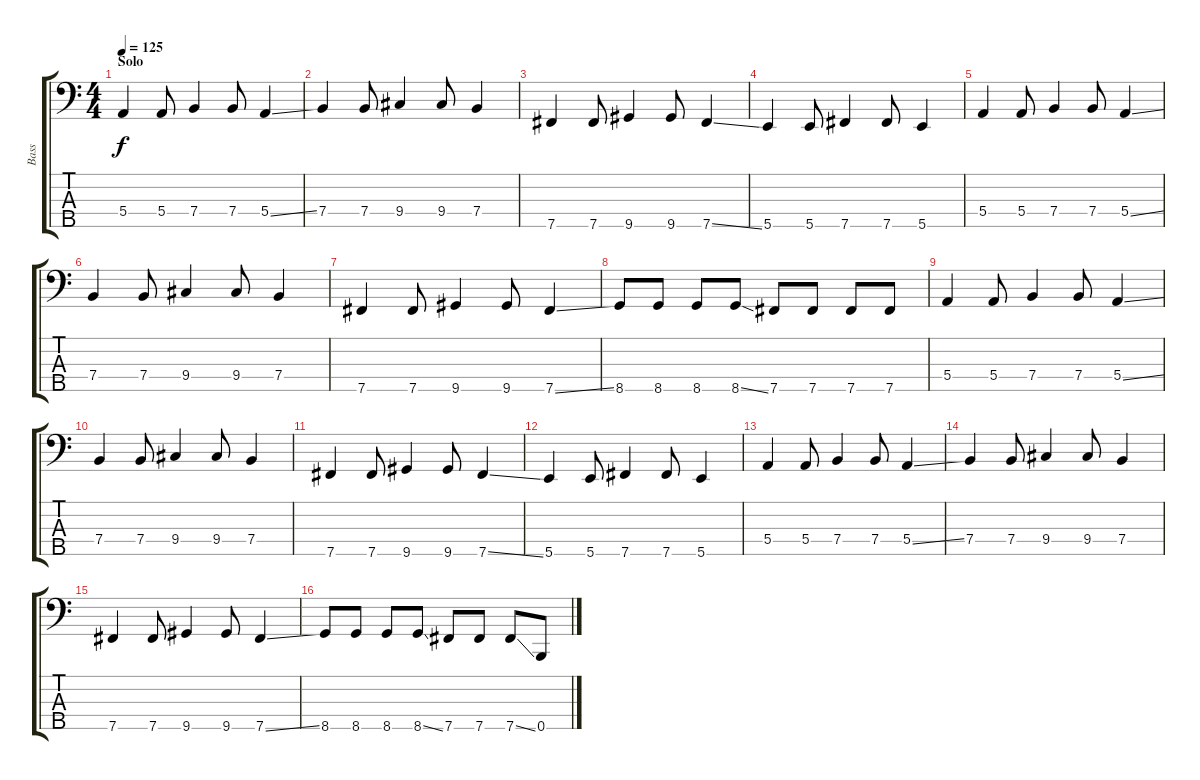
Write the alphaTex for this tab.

\track ("Bass" "Bass") {instrument electricbasspick}
\staff {score tabs}
\tuning (Gb2 D2 A1 E1 B0) {hide}
\ts (4 4)
\section ("" "Solo")
\tempo 125
\clef f4
\ks c
5.4.4{dy f} 5.4.8 7.4.4 7.4.8 5.4{ss}.4 |
7.4.4 7.4.8 9.4.4 9.4.8 7.4.4 |
7.5.4 7.5.8 9.5.4 9.5.8 7.5{ss}.4 |
5.5.4 5.5.8 7.5.4 7.5.8 5.5.4 |
5.4.4 5.4.8 7.4.4 7.4.8 5.4{ss}.4 |
7.4.4 7.4.8 9.4.4 9.4.8 7.4.4 |
7.5.4 7.5.8 9.5.4 9.5.8 7.5{ss}.4 |
8.5.8 8.5.8 8.5.8 8.5{ss}.8 7.5.8 7.5.8 7.5.8 7.5.8 |
5.4.4 5.4.8 7.4.4 7.4.8 5.4{ss}.4 |
7.4.4 7.4.8 9.4.4 9.4.8 7.4.4 |
7.5.4 7.5.8 9.5.4 9.5.8 7.5{ss}.4 |
5.5.4 5.5.8 7.5.4 7.5.8 5.5.4 |
5.4.4 5.4.8 7.4.4 7.4.8 5.4{ss}.4 |
7.4.4 7.4.8 9.4.4 9.4.8 7.4.4 |
7.5.4 7.5.8 9.5.4 9.5.8 7.5{ss}.4 |
8.5.8 8.5.8 8.5.8 8.5{ss}.8 7.5.8 7.5.8 7.5{ss}.8 0.5.8
